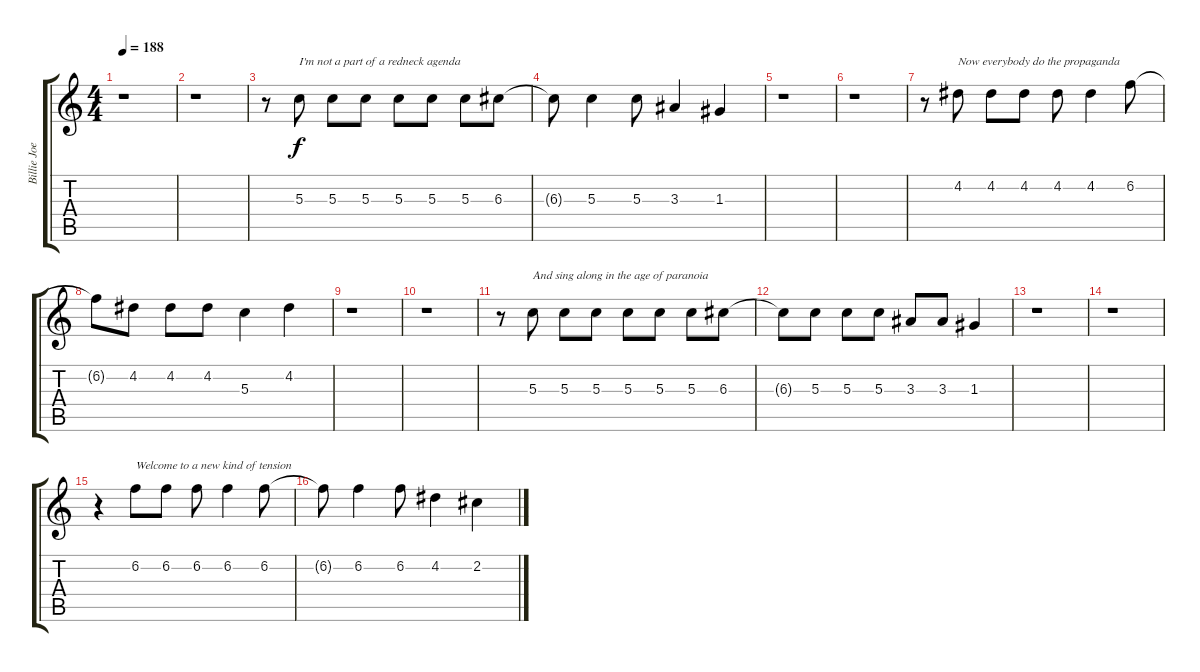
\track ("Billie Joe Armstrong (vocals)" "Billie Joe") {instrument overdrivenguitar}
\staff {score tabs}
\tuning (E4 B3 G3 D3 A2 E2) {hide}
\ts (4 4)
\tempo 188
\clef g2
\ks c
r.1{dy f} |
r.1 |
r.8 5.3.8{txt "I'm not a part of a redneck agenda"} 5.3.8 5.3.8 5.3.8 5.3.8 5.3.8 6.3.8 |
6.3{t}.8 5.3.4 5.3.8 3.3.4 1.3.4 |
r.1 |
r.1 |
r.8 4.2.8{txt "Now everybody do the propaganda"} 4.2.8 4.2.8 4.2.8 4.2.4 6.2.8 |
6.2{t}.8 4.2.8 4.2.8 4.2.8 5.3.4 4.2.4 |
r.1 |
r.1 |
r.8 5.3.8{txt "And sing along in the age of paranoia"} 5.3.8 5.3.8 5.3.8 5.3.8 5.3.8 6.3.8 |
6.3{t}.8 5.3.8 5.3.8 5.3.8 3.3.8 3.3.8 1.3.4 |
r.1 |
r.1 |
r.4 6.2.8{txt "Welcome to a new kind of tension"} 6.2.8 6.2.8 6.2.4 6.2.8 |
6.2{t}.8 6.2.4 6.2.8 4.2.4 2.2.4
